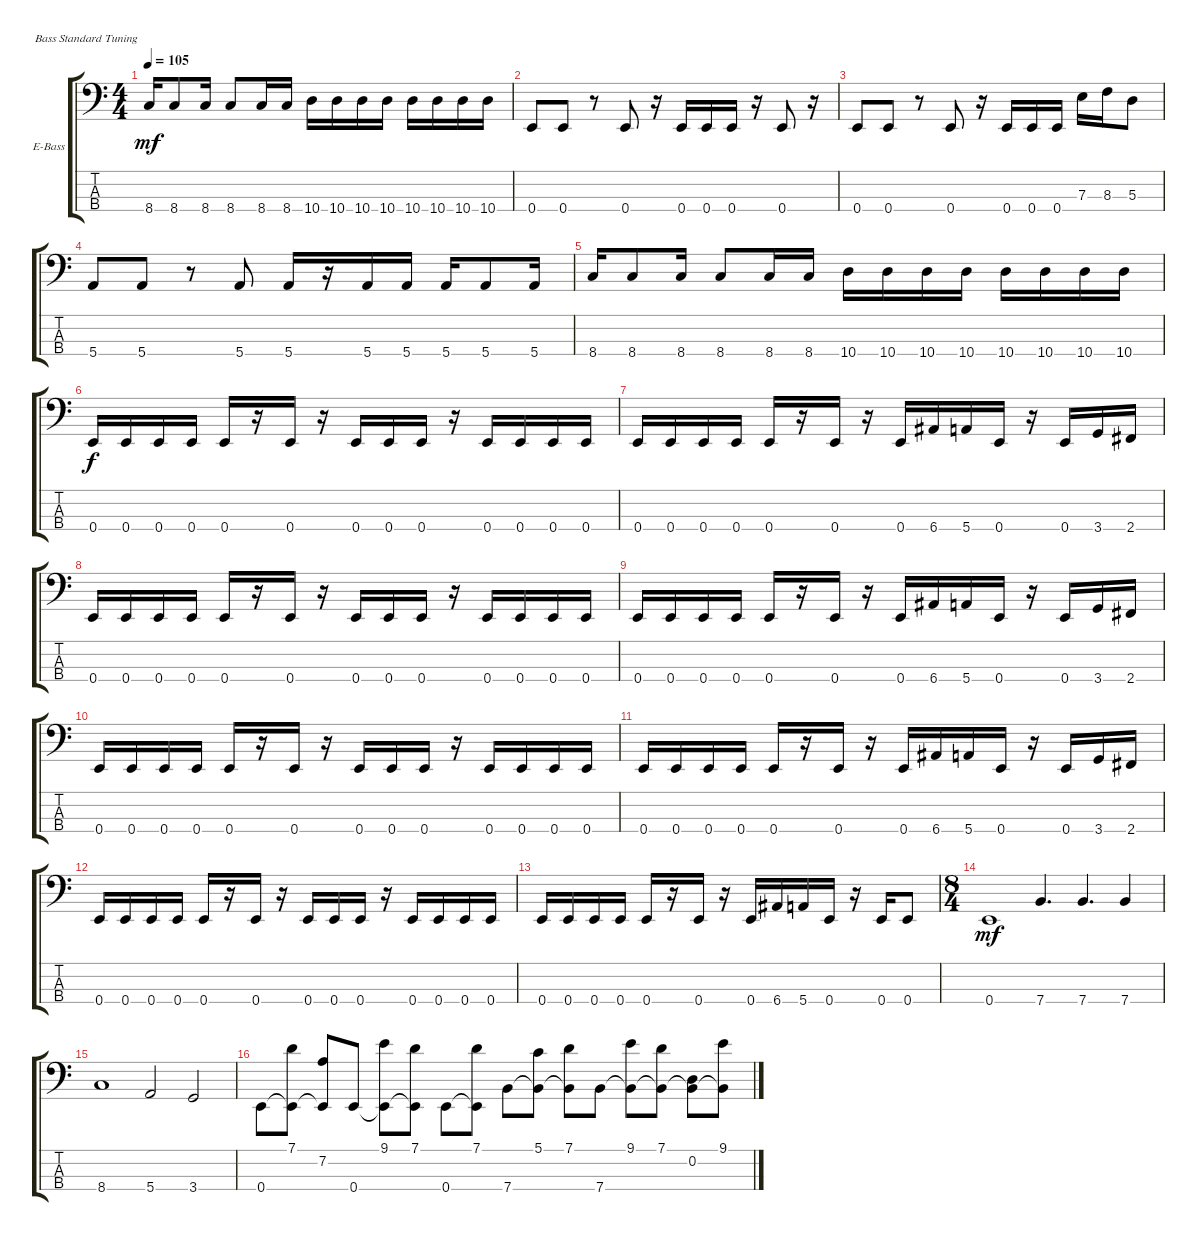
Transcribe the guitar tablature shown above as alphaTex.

\defaultSystemsLayout 4
\bracketExtendMode groupsimilarinstruments
\firstSystemTrackNameOrientation horizontal
\otherSystemsTrackNameOrientation horizontal
\track ("Electric Bass" "E-Bass") {instrument electricbassfinger}
\staff {score tabs}
\tuning (G2 D2 A1 E1)
\ts (4 4)
\tempo 105
\clef f4
\ks c
8.4.16{dy mf} 8.4.8 8.4.16 8.4.8 8.4.16 8.4.16 10.4.16 10.4.16 10.4.16 10.4.16 10.4.16 10.4.16 10.4.16 10.4.16 |
0.4.8 0.4.8 r.8 0.4.8 r.16 0.4.16 0.4.16 0.4.16 r.16 0.4.8 r.16 |
0.4.8 0.4.8 r.8 0.4.8 r.16 0.4.16 0.4.16 0.4.16 7.3.16 8.3.16 5.3.8 |
5.4.8 5.4.8 r.8 5.4.8 5.4.16 r.16 5.4.16 5.4.16 5.4.16 5.4.8 5.4.16 |
8.4.16 8.4.8 8.4.16 8.4.8 8.4.16 8.4.16 10.4.16 10.4.16 10.4.16 10.4.16 10.4.16 10.4.16 10.4.16 10.4.16 |
0.4.16{dy f} 0.4.16 0.4.16 0.4.16 0.4.16 r.16 0.4.16 r.16 0.4.16 0.4.16 0.4.16 r.16 0.4.16 0.4.16 0.4.16 0.4.16 |
0.4.16 0.4.16 0.4.16 0.4.16 0.4.16 r.16 0.4.16 r.16 0.4.16 6.4.16 5.4.16 0.4.16 r.16 0.4.16 3.4.16 2.4.16 |
0.4.16 0.4.16 0.4.16 0.4.16 0.4.16 r.16 0.4.16 r.16 0.4.16 0.4.16 0.4.16 r.16 0.4.16 0.4.16 0.4.16 0.4.16 |
0.4.16 0.4.16 0.4.16 0.4.16 0.4.16 r.16 0.4.16 r.16 0.4.16 6.4.16 5.4.16 0.4.16 r.16 0.4.16 3.4.16 2.4.16 |
0.4.16 0.4.16 0.4.16 0.4.16 0.4.16 r.16 0.4.16 r.16 0.4.16 0.4.16 0.4.16 r.16 0.4.16 0.4.16 0.4.16 0.4.16 |
0.4.16 0.4.16 0.4.16 0.4.16 0.4.16 r.16 0.4.16 r.16 0.4.16 6.4.16 5.4.16 0.4.16 r.16 0.4.16 3.4.16 2.4.16 |
0.4.16 0.4.16 0.4.16 0.4.16 0.4.16 r.16 0.4.16 r.16 0.4.16 0.4.16 0.4.16 r.16 0.4.16 0.4.16 0.4.16 0.4.16 |
0.4.16 0.4.16 0.4.16 0.4.16 0.4.16 r.16 0.4.16 r.16 0.4.16 6.4.16 5.4.16 0.4.16 r.16 0.4.16 0.4.8 |
\ts (8 4)
0.4.1{dy mf} 7.4.4{d} 7.4.4{d} 7.4.4 |
8.4.1 5.4.2 3.4.2 |
0.4.8 (7.1 0.4{t}).8 (7.2 0.4{t}).8 0.4.8 (9.1 0.4{t}).8 (7.1 0.4{t}).8 0.4.8 (7.1 0.4{t}).8 7.4.8 (5.1 7.4{t}).8 (7.1 7.4{t}).8 7.4.8 (9.1 7.4{t}).8 (7.1 7.4{t}).8 (0.2 7.4{t}).8 (9.1 7.4{t}).8
